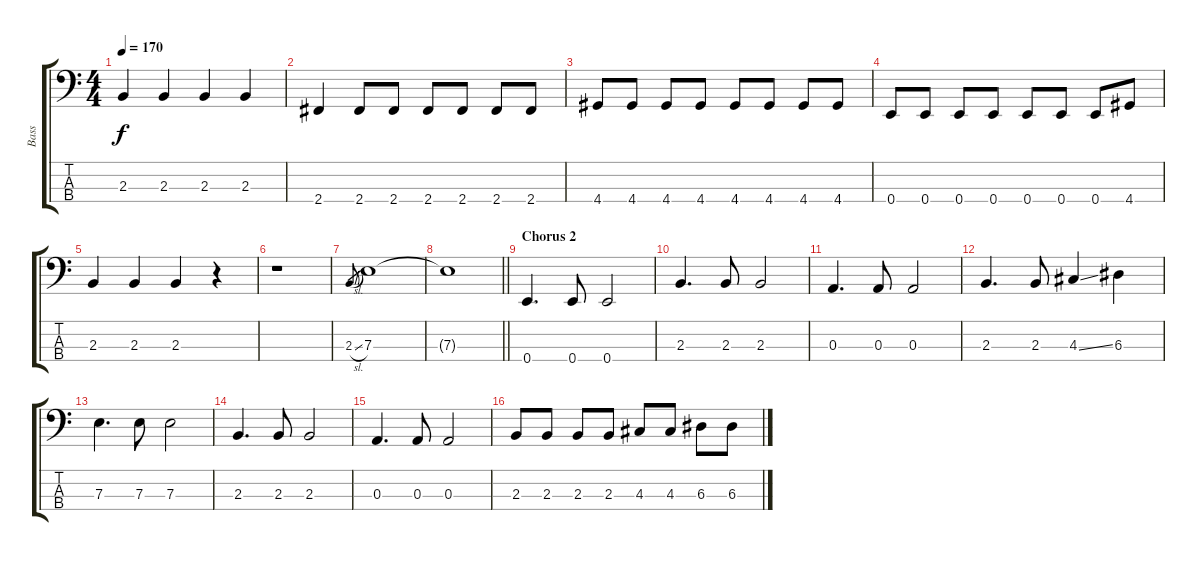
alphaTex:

\track ("Bass" "Bass") {instrument electricbassfinger}
\staff {score tabs}
\tuning (G2 D2 A1 E1) {hide}
\ts (4 4)
\tempo 170
\clef f4
\ks c
2.3.4{dy f} 2.3.4 2.3.4 2.3.4 |
2.4.4 2.4.8 2.4.8 2.4.8 2.4.8 2.4.8 2.4.8 |
4.4.8 4.4.8 4.4.8 4.4.8 4.4.8 4.4.8 4.4.8 4.4.8 |
0.4.8 0.4.8 0.4.8 0.4.8 0.4.8 0.4.8 0.4.8 4.4.8 |
2.3.4 2.3.4 2.3.4 r.4 |
r.1 |
2.3{sl}.8{gr} 7.3.1 |
\barLineRight lightlight
7.3{t}.1 |
\section ("" "Chorus 2")
0.4.4{d} 0.4.8 0.4.2 |
2.3.4{d} 2.3.8 2.3.2 |
0.3.4{d} 0.3.8 0.3.2 |
2.3.4{d} 2.3.8 4.3{ss}.4 6.3.4 |
7.3.4{d} 7.3.8 7.3.2 |
2.3.4{d} 2.3.8 2.3.2 |
0.3.4{d} 0.3.8 0.3.2 |
2.3.8 2.3.8 2.3.8 2.3.8 4.3.8 4.3.8 6.3.8 6.3.8
